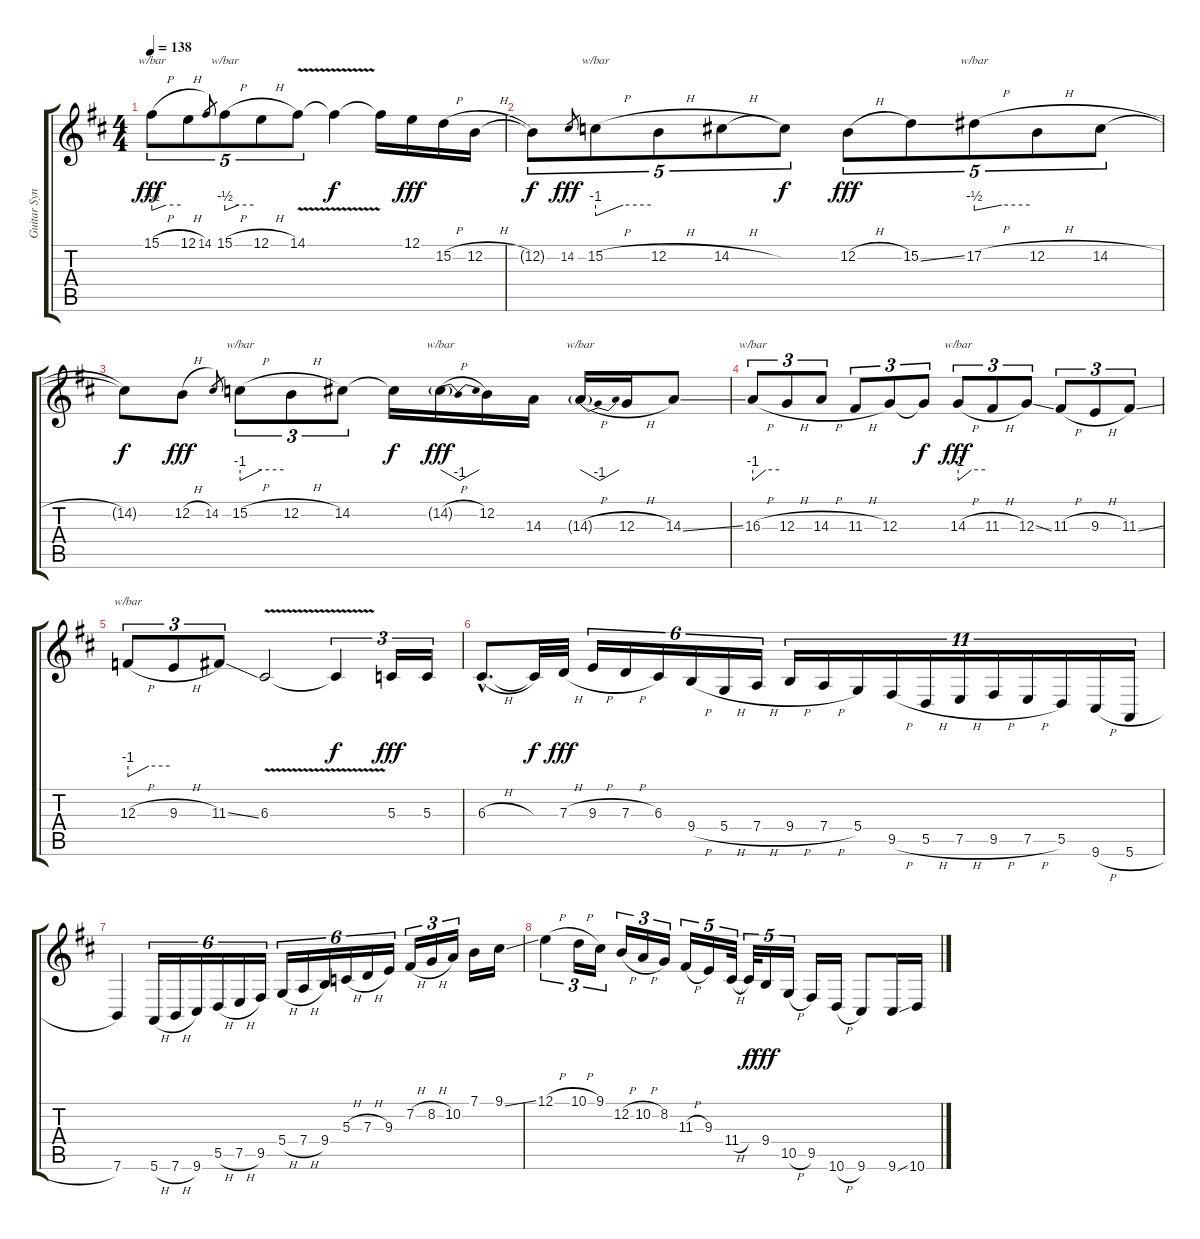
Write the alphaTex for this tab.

\track ("Guitar Synth" "Guitar Syn") {instrument lead5charang}
\staff {score tabs}
\tuning (E4 B3 G3 D3 A2 E2) {hide}
\ts (4 4)
\tempo 138
\clef g2
\ks d
15.1{h}.8{tu (5 4) tbe (custom default 0 -2 30 0 60 0) dy fff} 12.1{h}.8{tu (5 4)} 14.1.8{gr} 15.1{h}.8{tu (5 4) tbe (custom default 0 -2 29 0 60 0)} 12.1{h}.8{tu (5 4)} 14.1{v}.8{tu (5 4)} 14.1{t}.4{dy f} 14.1{t}.16 12.1.16{dy fff} 15.2{h}.16 12.2{h}.16 |
12.2{t}.8{tu (5 4) dy f} 14.2.8{gr dy fff} 15.2{h}.8{tu (5 4) tbe (custom default 0 -4 30 0 60 0)} 12.2{h}.8{tu (5 4)} 14.2{h}.8{tu (5 4)} 14.2{t}.8{tu (5 4) dy f} 12.2{h}.8{tu (5 4) dy fff} 15.2{ss}.8{tu (5 4)} 17.2{h}.8{tu (5 4) tbe (custom default 0 -2 30 0 60 0)} 12.2{h}.8{tu (5 4)} 14.2{h}.8{tu (5 4)} |
14.2{t}.8{dy f} 12.2{h}.8{dy fff} 14.2.8{gr} 15.2{h}.8{tu (3 2) tbe (custom default 0 -4 30 0 60 0)} 12.2{h}.8{tu (3 2)} 14.2.8{tu (3 2)} 14.2{t}.16{dy f} 14.2{h g}.16{tbe (dip default 0 0 30 -4 60 0) dy fff} 12.2.16 14.3.16 14.3{h g}.16{tbe (dip default 0 0 30 -4 60 0)} 12.3{h}.16 14.3{ss}.8 |
16.3{h}.8{tu (3 2) tbe (custom default 0 -4 30 0 60 0)} 12.3{h}.8{tu (3 2)} 14.3{h}.8{tu (3 2)} 11.3{h}.8{tu (3 2)} 12.3.8{tu (3 2)} 12.3{t}.8{tu (3 2) dy f} 14.3{h}.8{tu (3 2) tbe (custom default 0 -4 30 0 60 0) dy fff} 11.3{h}.8{tu (3 2)} 12.3{ss}.8{tu (3 2)} 11.3{h}.8{tu (3 2)} 9.3{h}.8{tu (3 2)} 11.3{ss}.8{tu (3 2)} |
12.3{h}.8{tu (3 2) tbe (custom default 0 -4 30 0 60 0)} 9.3{h}.8{tu (3 2)} 11.3{ss}.8{tu (3 2)} 6.3{v}.2 6.3{t}.4{tu (3 2) dy f} 5.3.16{tu (3 2) dy fff} 5.3.16{tu (3 2)} |
6.3{h hac}.8{d} 6.3{t}.32{dy f} 7.3{h}.32{dy fff} 9.3{h}.16{tu (6 4)} 7.3{h}.16{tu (6 4)} 6.3.16{tu (6 4)} 9.4{h}.16{tu (6 4)} 5.4{h}.16{tu (6 4)} 7.4{h}.16{tu (6 4)} 9.4{h}.16{tu (11 8)} 7.4{h}.16{tu (11 8)} 5.4.16{tu (11 8)} 9.5{h}.16{tu (11 8)} 5.5{h}.16{tu (11 8)} 7.5{h}.16{tu (11 8)} 9.5{h}.16{tu (11 8)} 7.5{h}.16{tu (11 8)} 5.5.16{tu (11 8)} 9.6{h}.16{tu (11 8)} 5.6{h}.16{tu (11 8)} |
7.6.4 5.6{h}.16{tu (6 4)} 7.6{h}.16{tu (6 4)} 9.6.16{tu (6 4)} 5.5{h}.16{tu (6 4)} 7.5{h}.16{tu (6 4)} 9.5.16{tu (6 4)} 5.4{h}.16{tu (6 4)} 7.4{h}.16{tu (6 4)} 9.4.16{tu (6 4)} 5.3{h}.16{tu (6 4)} 7.3{h}.16{tu (6 4)} 9.3.16{tu (6 4)} 7.2{h}.16{tu (3 2)} 8.2{h}.16{tu (3 2)} 10.2.16{tu (3 2)} 7.1.16 9.1{ss}.16 |
12.1{h}.4{tu (3 2)} 10.1{h}.16{tu (3 2)} 9.1.16{tu (3 2)} 12.2{h}.16{tu (3 2)} 10.2{h}.16{tu (3 2)} 8.2.16{tu (3 2)} 11.3{h}.16{tu (5 4)} 9.3.16{tu (5 4)} 11.4{h}.32{tu (5 4)} 11.4{t}.32{tu (5 4) dy f} 9.4.16{tu (5 4) dy fff} 10.5{h}.16{tu (5 4)} 9.5.16 10.6{h}.16 9.6.8 9.6{ss}.16 10.6{h}.16
